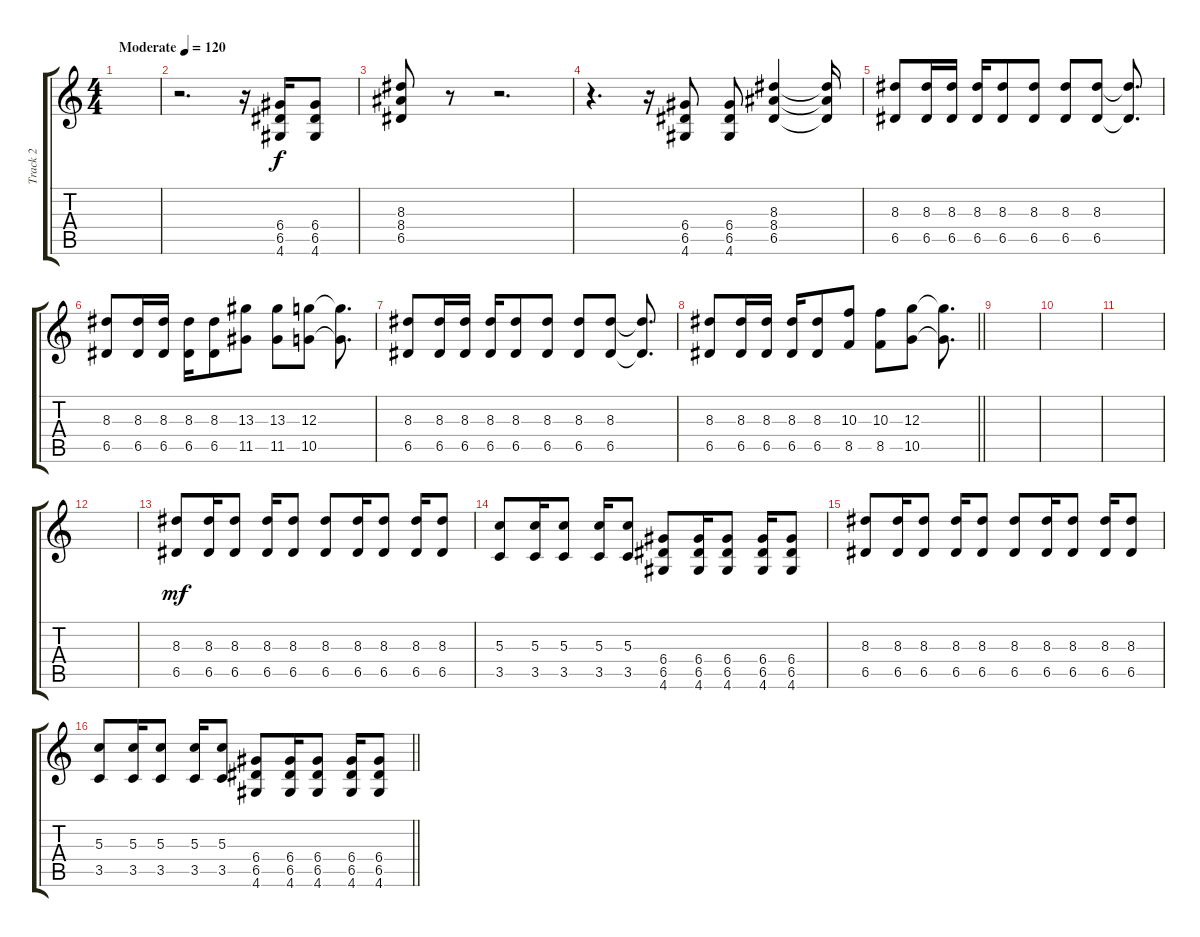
\track ("Track 2" "Track 2") {instrument overdrivenguitar}
\staff {score tabs}
\tuning (E4 B3 G3 D3 A2 E2) {hide}
\ts (4 4)
\tempo (120 "Moderate")
\clef g2
\ks c
|
r.2{d} r.16 (6.4 6.5 4.6).16 (6.4 6.5 4.6).8 |
(8.3 8.4 6.5).8 r.8 r.2{d} |
r.4{d} r.16 (6.4 6.5 4.6).8 (6.4 6.5 4.6).8 (8.3 8.4 6.5).4 (8.3{t} 8.4{t} 6.5{t}).16 |
(8.3 6.5).8 (8.3 6.5).16 (8.3 6.5).16 (8.3 6.5).16 (8.3 6.5).8 (8.3 6.5).8 (8.3 6.5).8 (8.3 6.5).8 (8.3{t} 6.5{t}).8{d} |
(8.3 6.5).8 (8.3 6.5).16 (8.3 6.5).16 (8.3 6.5).16 (8.3 6.5).8 (13.3 11.5).8 (13.3 11.5).8 (12.3 10.5).8 (12.3{t} 10.5{t}).8{d} |
(8.3 6.5).8 (8.3 6.5).16 (8.3 6.5).16 (8.3 6.5).16 (8.3 6.5).8 (8.3 6.5).8 (8.3 6.5).8 (8.3 6.5).8 (8.3{t} 6.5{t}).8{d} |
\barLineRight lightlight
(8.3 6.5).8 (8.3 6.5).16 (8.3 6.5).16 (8.3 6.5).16 (8.3 6.5).8 (10.3 8.5).8 (10.3 8.5).8 (12.3 10.5).8 (12.3{t} 10.5{t}).8{d} |
|
|
|
|
(8.3 6.5).8{dy mf} (8.3 6.5).16 (8.3 6.5).8 (8.3 6.5).16 (8.3 6.5).8 (8.3 6.5).8 (8.3 6.5).16 (8.3 6.5).8 (8.3 6.5).16 (8.3 6.5).8 |
(5.3 3.5).8 (5.3 3.5).16 (5.3 3.5).8 (5.3 3.5).16 (5.3 3.5).8 (6.4 6.5 4.6).8 (6.4 6.5 4.6).16 (6.4 6.5 4.6).8 (6.4 6.5 4.6).16 (6.4 6.5 4.6).8 |
(8.3 6.5).8 (8.3 6.5).16 (8.3 6.5).8 (8.3 6.5).16 (8.3 6.5).8 (8.3 6.5).8 (8.3 6.5).16 (8.3 6.5).8 (8.3 6.5).16 (8.3 6.5).8 |
\barLineRight lightlight
(5.3 3.5).8 (5.3 3.5).16 (5.3 3.5).8 (5.3 3.5).16 (5.3 3.5).8 (6.4 6.5 4.6).8 (6.4 6.5 4.6).16 (6.4 6.5 4.6).8 (6.4 6.5 4.6).16 (6.4 6.5 4.6).8
